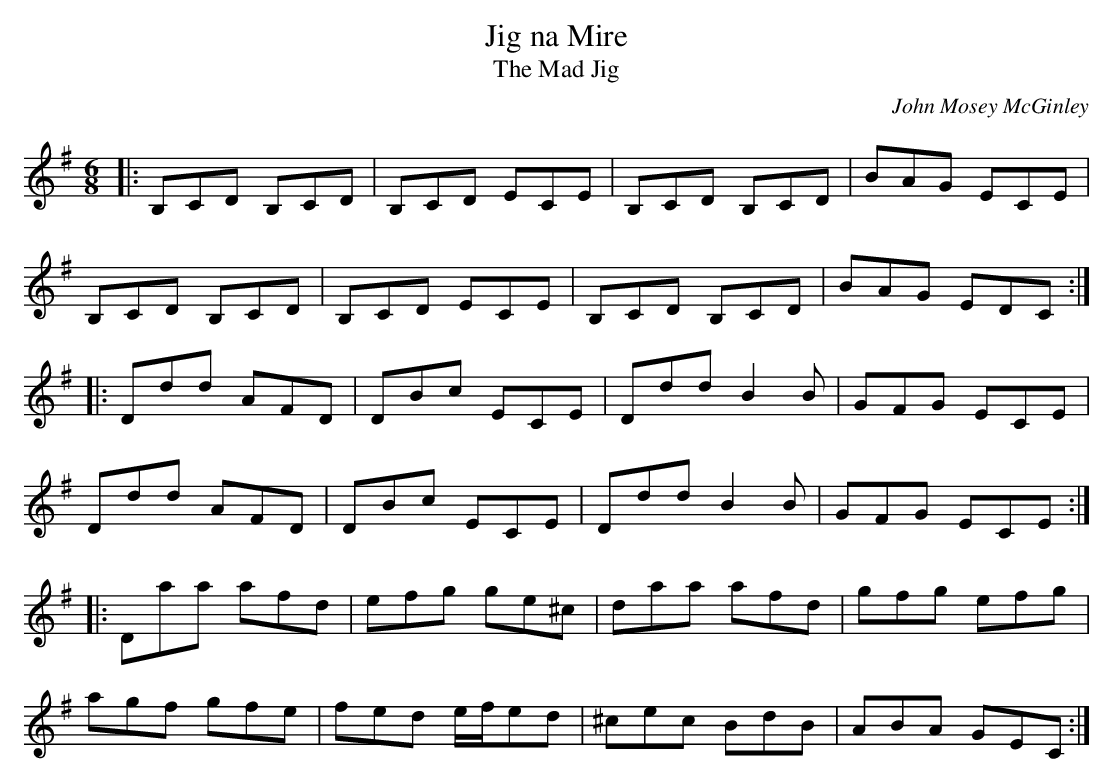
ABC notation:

X:1
T:Jig na Mire
T:The Mad Jig
C:John Mosey McGinley
M:6/8
L:1/8
K:G
|:B,CD B,CD|B,CD ECE|B,CD B,CD|BAG ECE|!
B,CD B,CD|B,CD ECE|B,CD B,CD|BAG EDC:|!
|:Ddd AFD|DBc ECE|Ddd B2B|GFG ECE|!
Ddd AFD|DBc ECE|Ddd B2B|GFG ECE:|!
|:Daa afd|efg ge^c|daa afd|gfg efg|!
agf gfe|fed e/f/ed|^cec BdB|ABA GEC:|!
